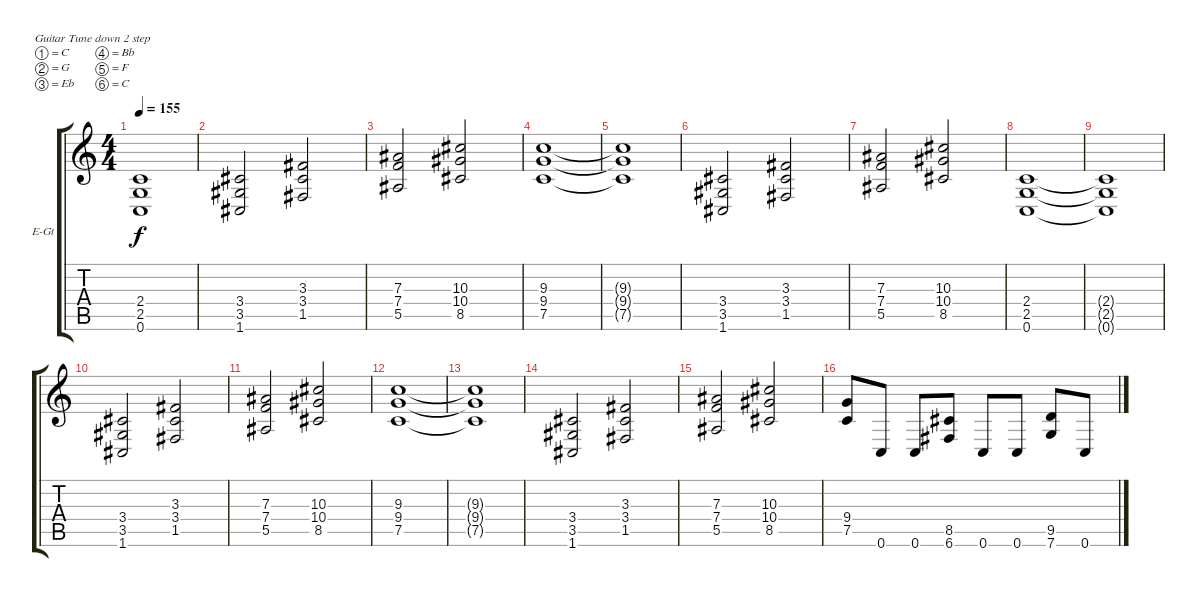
\defaultSystemsLayout 4
\bracketExtendMode groupsimilarinstruments
\firstSystemTrackNameOrientation horizontal
\otherSystemsTrackNameOrientation horizontal
\track ("Christopherl Amott" "E-Gt") {instrument overdrivenguitar}
\staff {score tabs}
\tuning (C4 G3 Eb3 Bb2 F2 C2)
\ts (4 4)
\tempo 155
\clef g2
\ks c
(2.4{t} 2.5{t} 0.6{t}).1{dy f} |
(3.4 3.5 1.6).2 (3.3 3.4 1.5).2 |
(7.3 7.4 5.5).2 (10.3 10.4 8.5).2 |
(9.3 9.4 7.5).1 |
(9.3{t} 9.4{t} 7.5{t}).1 |
(3.4 3.5 1.6).2 (3.3 3.4 1.5).2 |
(7.3 7.4 5.5).2 (10.3 10.4 8.5).2 |
(2.4 2.5 0.6).1 |
(2.4{t} 2.5{t} 0.6{t}).1 |
(3.4 3.5 1.6).2 (3.3 3.4 1.5).2 |
(7.3 7.4 5.5).2 (10.3 10.4 8.5).2 |
(9.3 9.4 7.5).1 |
(9.3{t} 9.4{t} 7.5{t}).1 |
(3.4 3.5 1.6).2 (3.3 3.4 1.5).2 |
(7.3 7.4 5.5).2 (10.3 10.4 8.5).2 |
(9.4 7.5).8 0.6.8 0.6.8 (8.5 6.6).8 0.6.8 0.6.8 (9.5 7.6).8 0.6.8
